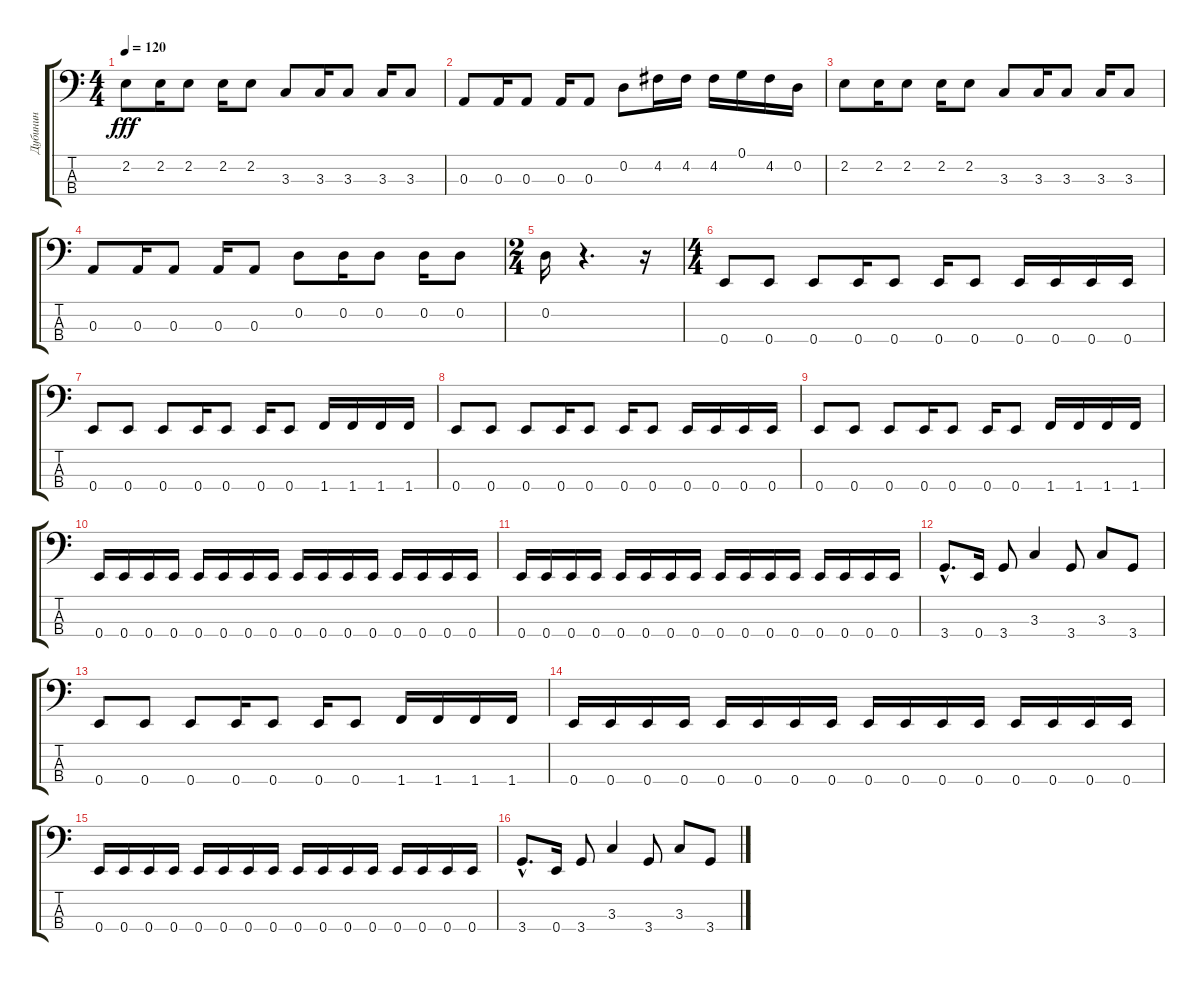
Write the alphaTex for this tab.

\track ("Дубинин" "Дубинин") {instrument electricbassfinger}
\staff {score tabs}
\tuning (G2 D2 A1 E1) {hide}
\ts (4 4)
\tempo 120
\clef f4
\ks c
2.2.8{dy fff} 2.2.16 2.2.8 2.2.16 2.2.8 3.3.8 3.3.16 3.3.8 3.3.16 3.3.8 |
0.3.8 0.3.16 0.3.8 0.3.16 0.3.8 0.2.8 4.2.16 4.2.16 4.2.16 0.1.16 4.2.16 0.2.16 |
2.2.8 2.2.16 2.2.8 2.2.16 2.2.8 3.3.8 3.3.16 3.3.8 3.3.16 3.3.8 |
0.3.8 0.3.16 0.3.8 0.3.16 0.3.8 0.2.8 0.2.16 0.2.8 0.2.16 0.2.8 |
\ts (2 4)
0.2.16 r.4{d} r.16 |
\ts (4 4)
0.4.8 0.4.8 0.4.8 0.4.16 0.4.8 0.4.16 0.4.8 0.4.16 0.4.16 0.4.16 0.4.16 |
0.4.8 0.4.8 0.4.8 0.4.16 0.4.8 0.4.16 0.4.8 1.4.16 1.4.16 1.4.16 1.4.16 |
0.4.8 0.4.8 0.4.8 0.4.16 0.4.8 0.4.16 0.4.8 0.4.16 0.4.16 0.4.16 0.4.16 |
0.4.8 0.4.8 0.4.8 0.4.16 0.4.8 0.4.16 0.4.8 1.4.16 1.4.16 1.4.16 1.4.16 |
0.4.16 0.4.16 0.4.16 0.4.16 0.4.16 0.4.16 0.4.16 0.4.16 0.4.16 0.4.16 0.4.16 0.4.16 0.4.16 0.4.16 0.4.16 0.4.16 |
0.4.16 0.4.16 0.4.16 0.4.16 0.4.16 0.4.16 0.4.16 0.4.16 0.4.16 0.4.16 0.4.16 0.4.16 0.4.16 0.4.16 0.4.16 0.4.16 |
3.4{hac}.8{d} 0.4.16 3.4.8 3.3.4 3.4.8 3.3.8 3.4.8 |
0.4.8 0.4.8 0.4.8 0.4.16 0.4.8 0.4.16 0.4.8 1.4.16 1.4.16 1.4.16 1.4.16 |
0.4.16 0.4.16 0.4.16 0.4.16 0.4.16 0.4.16 0.4.16 0.4.16 0.4.16 0.4.16 0.4.16 0.4.16 0.4.16 0.4.16 0.4.16 0.4.16 |
0.4.16 0.4.16 0.4.16 0.4.16 0.4.16 0.4.16 0.4.16 0.4.16 0.4.16 0.4.16 0.4.16 0.4.16 0.4.16 0.4.16 0.4.16 0.4.16 |
3.4{hac}.8{d} 0.4.16 3.4.8 3.3.4 3.4.8 3.3.8 3.4.8
